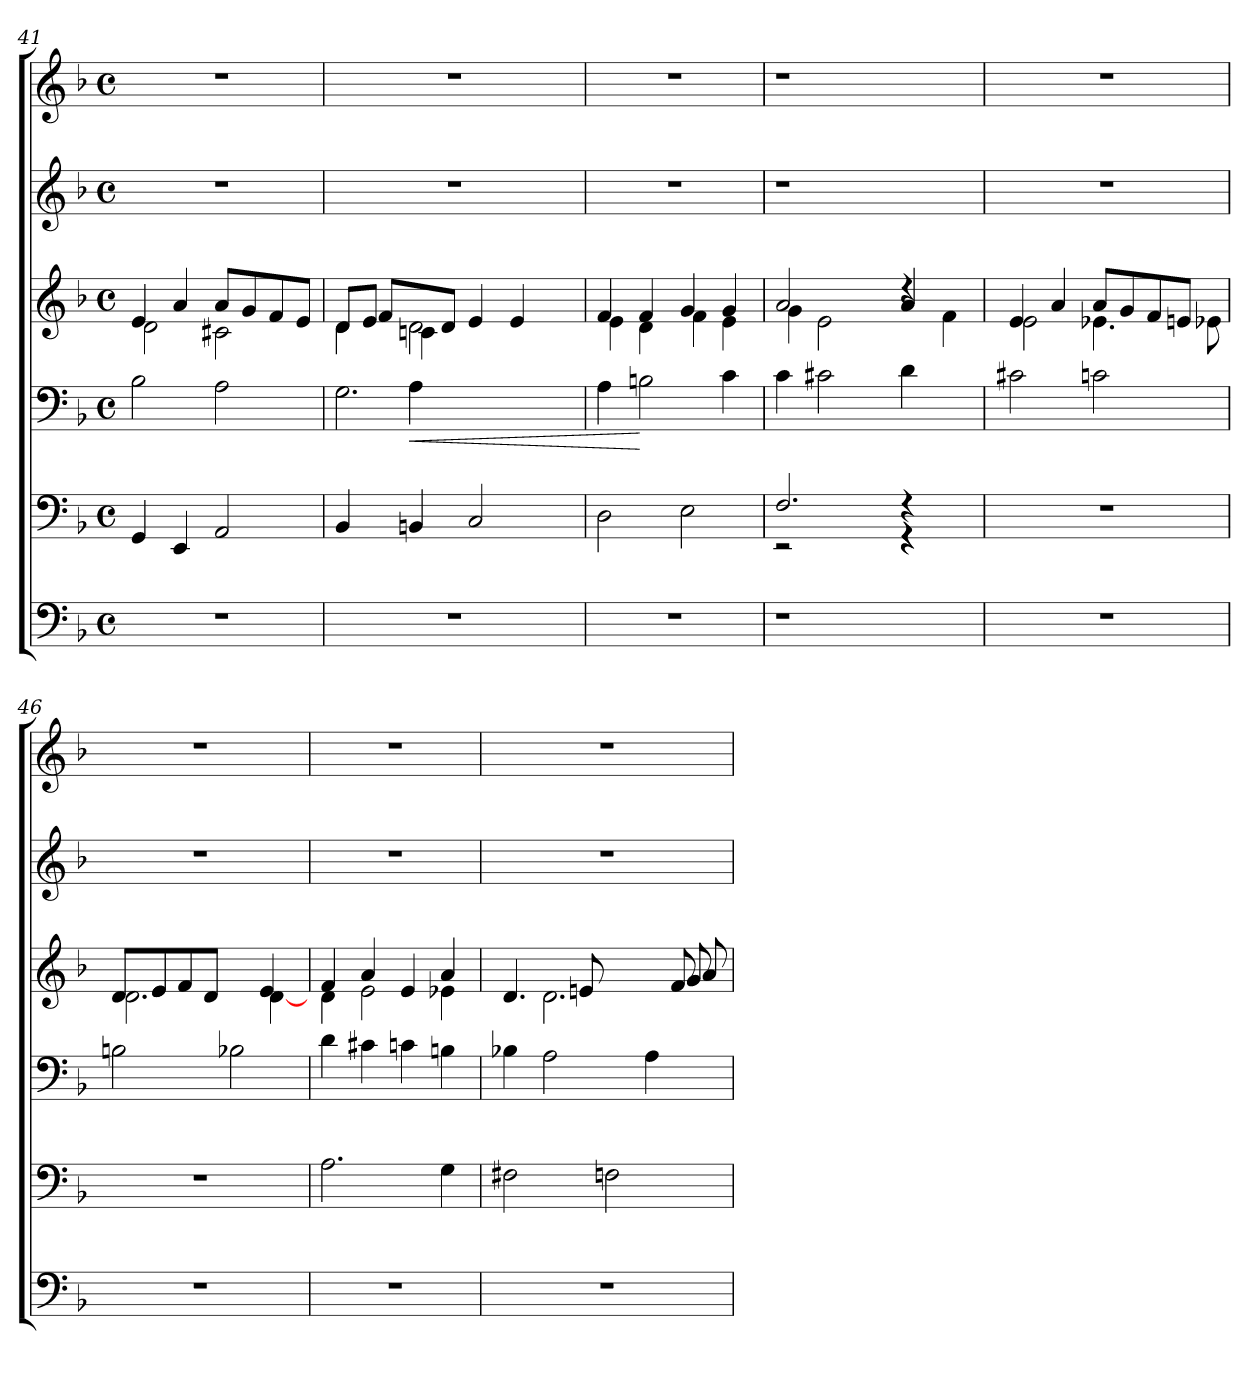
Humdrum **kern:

**kern	**kern	**text	**kern	**kern	**dynam	**kern	**kern
*part4	*part3	*part3	*part2	*part2	*part2	*part1	*part1
*staff6	*staff5	*staff5	*staff4	*staff3	*staff3/4	*staff2	*staff1
*clefF4	*clefF4	*	*clefF4	*clefG2	*	*clefG2	*clefG2
*k[b-]	*k[b-]	*	*k[b-]	*k[b-]	*	*k[b-]	*k[b-]
*F:	*F:	*	*F:	*F:	*	*F:	*F:
*M4/4	*M4/4	*	*M4/4	*M4/4	*	*M4/4	*M4/4
*met(c)	*met(c)	*	*met(c)	*met(c)	*	*met(c)	*met(c)
=41	=41	=41	=41	=41	=41	=41	=41
*	*	*	*	*^	*	*	*
1r	4GG/	.	2B-\	4e/	2d\	.	1r	1r
.	4EE/	.	.	4a/	.	.	.	.
.	2AA/	.	2A\	2c#X\	8a/L	.	.	.
.	.	.	.	.	8g/	.	.	.
.	.	.	.	.	8f/	.	.	.
.	.	.	.	.	8e/J	.	.	.
=42	=42	=42	=42	=42	=42	=42	=42	=42
*	*	*	*^	*	*^	*	*	*
1r	4BB-/	.	2.G\	4ryy	4d\	8d/L	8ryy	.	1r	1r
.	.	.	.	.	.	8e/J	8f/L	.	.	.
!	!	!	!	!	!	!	!	!LO:HP:b=2	!	!
.	4BBn/	.	.	4A\	2d\	4cn\	8ryy	<	.	.
.	.	.	.	.	.	.	8d/J	.	.	.
.	2C/	.	.	4ryy	.	2ryy	4e/	.	.	.
.	.	.	8ryy	16.ryy	4ryy	.	4e/	.	.	.
.	.	.	.	8ryy	.	.	.	.	.	.
.	.	.	32ryy	.	.	.	.	.	.	.
.	.	.	16.ryy	.	.	.	.	.	.	.
.	.	.	.	32ryy	.	.	.	.	.	.
*	*	*	*v	*v	*	*	*	*	*	*
*	*	*	*	*	*v	*v	*	*	*
!!LO:LB:g=z
=43	=43	=43	=43	=43	=43	=43	=43	=43
1r	2D\	.	4A\	4f/	4e\	.	1r	1r
.	.	.	2Bn\	4d\	4f/	[	.	.
.	2E\	.	.	4g/	4f\	.	.	.
.	.	.	4c\	4g/	4e\	.	.	.
=44	=44	=44	=44	=44	=44	=44	=44	=44
*	*^	*	*	*	*^	*	*	*
*	*	*^	*	*	*	*	*	*	*	*
1r	2.F/	2rEE	2.ryy	.	4c\	2a/	4g\	2.ryy	.	1r	1r
.	.	.	.	.	2c#X\	.	2e\	.	.	.	.
.	.	4ryy	.	.	.	2.ryy	.	.	.	.	.
.	4rF	4rGG	4rGG	.	4d\	.	4a/	4rdd	.	.	.
4ryy	4ryy	4ryy	4ryy	.	4ryy	.	4f\	4ryy	.	4ryy	4ryy
*	*v	*v	*v	*	*	*	*v	*v	*	*	*
=45	=45	=45	=45	=45	=45	=45	=45	=45
1r	1r	.	2c#X\	4e/	2e\	.	1r	1r
.	.	.	.	4a/	.	.	.	.
.	.	.	2cn\	8a/L	4.e-X\	.	.	.
.	.	.	.	8g/	.	.	.	.
.	.	.	.	8f/	.	.	.	.
.	.	.	.	8en/J	8e-X\	.	.	.
=46	=46	=46	=46	=46	=46	=46	=46	=46
*	*	*	*	*	*^	*	*	*
1r	1r	.	2Bn\	8d/L	2.d\	8ryy	.	1r	1r
.	.	.	.	8e/	.	4e/	.	.	.
.	.	.	.	8f/	.	.	.	.	.
.	.	.	.	8d/J	.	4.ryy	.	.	.
.	.	.	2B-X\	2ryy	.	.	.	.	.
.	.	.	.	.	[<4d\	4e/	.	.	.
*	*	*	*	*	*v	*v	*	*	*
=47	=47	=47	=47	=47	=47	=47	=47	=47
1r	2.A\	.	4d\	4d\	4f/	.	1r	1r
.	.	.	4c#X\	4a/	2e\	.	.	.
.	.	.	4cn\	4e/	.	.	.	.
.	4G\	.	4Bn\	4a/	4e-X\	.	.	.
!!LO:LB:g=z
=48	=48	=48	=48	=48	=48	=48	=48	=48
*	*	*	*	*^	*^	*	*	*
1r	2F#X\	.	4B-X\	4.d/	4ryy	2..ryy	2..ryy	.	1r	1r
.	.	.	2A\	.	2.d\	.	.	.	.	.
.	.	.	.	8en/	.	.	.	.	.	.
.	2Fn\	.	.	4.ryy	.	.	.	.	.	.
.	.	.	4A\	.	.	.	.	.	.	.
.	.	.	.	8f/	.	8g/	8a/	.	.	.
*	*	*	*	*v	*v	*v	*v	*	*	*
=	=	=	=	=	=	=	=
*-	*-	*-	*-	*-	*-	*-	*-
